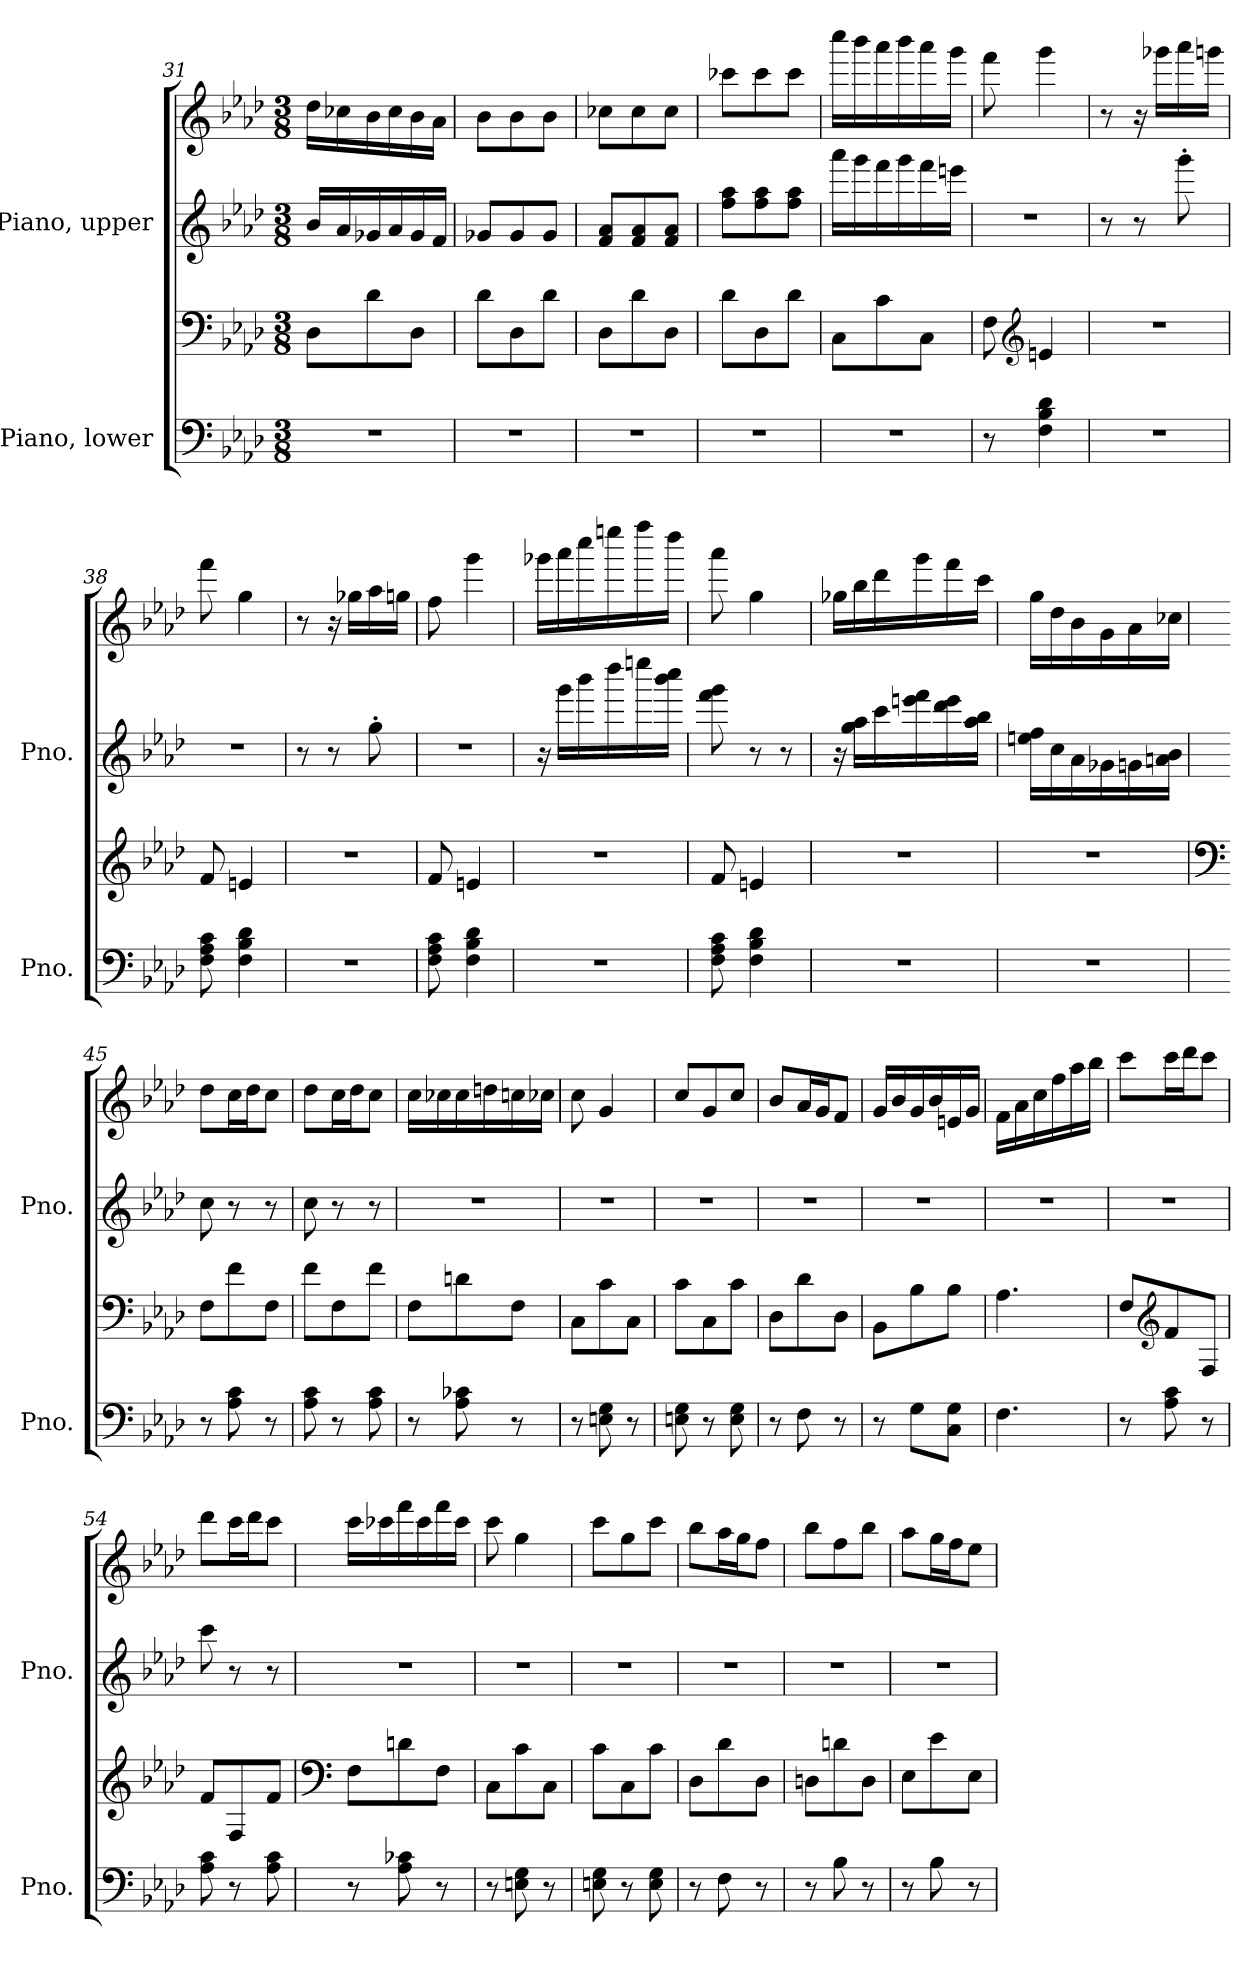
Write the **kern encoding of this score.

**kern	**kern	**kern	**kern
*part2	*part2	*part1	*part1
*staff4	*staff3	*staff2	*staff1
*I"Piano, lower	*	*I"Piano, upper	*
*I'Pno.	*	*I'Pno.	*
*clefF4	*clefF4	*clefG2	*clefG2
*k[b-e-a-d-]	*k[b-e-a-d-]	*k[b-e-a-d-]	*k[b-e-a-d-]
*M3/8	*M3/8	*M3/8	*M3/8
=31	=31	=31	=31
4.r	8D-\L	16b-/LL	16dd-\LL
.	.	16a-/	16cc-X\
.	8d-\	16g-X/	16b-\
.	.	16a-/	16cc-\
.	8D-\J	16g-/	16b-\
.	.	16f/JJ	16a-\JJ
=32	=32	=32	=32
4.r	8d-\L	8g-X/L	8b-\L
.	8D-\	8g-/	8b-\
.	8d-\J	8g-/J	8b-\J
=33	=33	=33	=33
4.r	8D-\L	8f/ 8a-/L	8cc-X\L
.	8d-\	8f/ 8a-/	8cc-\
.	8D-\J	8f/ 8a-/J	8cc-\J
!!LO:LB:g=z
=34	=34	=34	=34
4.r	8d-\L	8ff\ 8aa-\L	8ccc-X\L
.	8D-\	8ff\ 8aa-\	8ccc-\
.	8d-\J	8ff\ 8aa-\J	8ccc-\J
=35	=35	=35	=35
4.r	8C\L	16aaa-\LL	16cccc\LL
.	.	16ggg\	16bbb-\
.	8c\	16fff\	16aaa-\
.	.	16ggg\	16bbb-\
.	8C\J	16fff\	16aaa-\
.	.	16eeen\JJ	16ggg\JJ
=36	=36	=36	=36
8r	8F\	4.r	8fff\
*	*clefG2	*	*
4F\ 4B-\ 4d-\	4en/	.	4ggg\
=37	=37	=37	=37
4.r	4.r	8r	8r
.	.	8r	16r
.	.	.	16ggg-X\LL
.	.	8ggg'\	16aaa-\
.	.	.	16gggn\JJ
=38	=38	=38	=38
8F\ 8A-\ 8c\	8f/	4.r	8fff\
4F\ 4B-\ 4d-\	4en/	.	4gg\
=39	=39	=39	=39
4.r	4.r	8r	8r
.	.	8r	16r
.	.	.	16gg-X\LL
.	.	8gg'\	16aa-\
.	.	.	16ggn\JJ
!!LO:PB:g=z
=40	=40	=40	=40
8F\ 8A-\ 8c\	8f/	4.r	8ff\
4F\ 4B-\ 4d-\	4en/	.	4ggg\
=41	=41	=41	=41
4.r	4.r	16r	16ggg-X\LL
.	.	16ggg\LL	16aaa-\
.	.	16bbb-\	16cccc\
.	.	16dddd-\	16eeeen\
.	.	16eeeen\	16ffff\
.	.	16bbb-\ 16cccc\JJ	16dddd-\JJ
=42	=42	=42	=42
8F\ 8A-\ 8c\	8f/	8fff\ 8ggg\	8aaa-\
4F\ 4B-\ 4d-\	4en/	8r	4gg\
.	.	8r	.
=43	=43	=43	=43
4.r	4.r	16r	16gg-X\LL
.	.	16gg\ 16aa-\LL	16bb-\
.	.	16ccc\	16ddd-\
.	.	16eeen\ 16fff\	16ggg\
.	.	16ddd-\ 16eee\	16fff\
.	.	16aa-\ 16bb-\JJ	16ccc\JJ
=44	=44	=44	=44
4.r	4.r	16een\ 16ff\LL	16gg\LL
.	.	16cc\	16dd-\
.	.	16a-\	16b-\
.	.	16g-X\	16g\
.	.	16gn\	16a-\
.	.	16an\ 16b-\JJ	16cc-X\JJ
!!LO:LB:g=z
=45	=45	=45	=45
*	*clefF4	*	*
8r	8F\L	8cc\	8dd-\L
8A-\ 8c\	8f\	8r	16cc\L
.	.	.	16dd-\J
8r	8F\J	8r	8cc\J
=46	=46	=46	=46
8A-\ 8c\	8f\L	8cc\	8dd-\L
8r	8F\	8r	16cc\L
.	.	.	16dd-\J
8A-\ 8c\	8f\J	8r	8cc\J
=47	=47	=47	=47
8r	8F\L	4.r	16cc\LL
.	.	.	16cc-X\
8A-\ 8c-X\	8dn\	.	16cc-\
.	.	.	16ddn\
8r	8F\J	.	16ccn\
.	.	.	16cc-X\JJ
=48	=48	=48	=48
8r	8C\L	4.r	8cc\
8En\ 8G\	8c\	.	4g/
8r	8C\J	.	.
=49	=49	=49	=49
8En\ 8G\	8c\L	4.r	8cc/L
8r	8C\	.	8g/
8E\ 8G\	8c\J	.	8cc/J
=50	=50	=50	=50
8r	8D-\L	4.r	8b-/L
8F\	8d-\	.	16a-/L
.	.	.	16g/J
8r	8D-\J	.	8f/J
=51	=51	=51	=51
8r	8BB-\L	4.r	16g/LL
.	.	.	16b-/
8G\L	8B-\	.	16g/
.	.	.	16b-/
8C\ 8G\J	8B-\J	.	16en/
.	.	.	16g/JJ
!!LO:LB:g=z
=52	=52	=52	=52
4.F\	4.A-\	4.r	16f\LL
.	.	.	16a-\
.	.	.	16cc\
.	.	.	16ff\
.	.	.	16aa-\
.	.	.	16bb-\JJ
=53	=53	=53	=53
8r	8F/L	4.r	8ccc\L
*	*clefG2	*	*
8A-\ 8c\	8f/	.	16ccc\L
.	.	.	16ddd-\J
8r	8F/J	.	8ccc\J
=54	=54	=54	=54
8A-\ 8c\	8f/L	8ccc\	8ddd-\L
8r	8F/	8r	16ccc\L
.	.	.	16ddd-\J
8A-\ 8c\	8f/J	8r	8ccc\J
=55	=55	=55	=55
*	*clefF4	*	*
8r	8F\L	4.r	16ccc\LL
.	.	.	16ccc-X\
8A-\ 8c-X\	8dn\	.	16fff\
.	.	.	16ccc-\
8r	8F\J	.	16fff\
.	.	.	16ccc-\JJ
=56	=56	=56	=56
8r	8C\L	4.r	8ccc\
8En\ 8G\	8c\	.	4gg\
8r	8C\J	.	.
=57	=57	=57	=57
8En\ 8G\	8c\L	4.r	8ccc\L
8r	8C\	.	8gg\
8E\ 8G\	8c\J	.	8ccc\J
!!LO:PB:g=z
=58	=58	=58	=58
8r	8D-\L	4.r	8bb-\L
8F\	8d-\	.	16aa-\L
.	.	.	16gg\J
8r	8D-\J	.	8ff\J
=59	=59	=59	=59
8r	8Dn\L	4.r	8bb-\L
8B-\	8dn\	.	8ff\
8r	8D\J	.	8bb-\J
=60	=60	=60	=60
8r	8E-\L	4.r	8aa-\L
8B-\	8e-\	.	16gg\L
.	.	.	16ff\J
8r	8E-\J	.	8ee-\J
=	=	=	=
*-	*-	*-	*-
